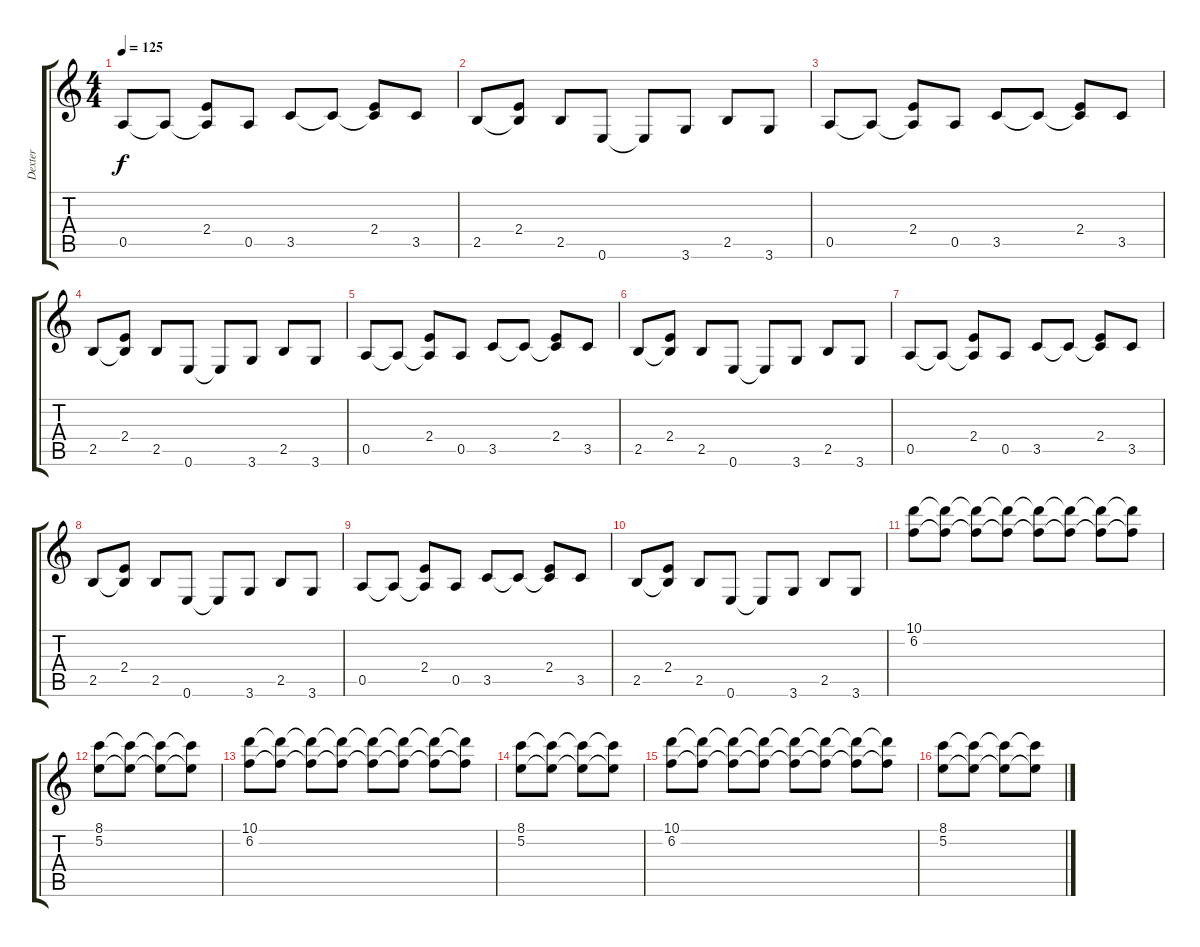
\track ("Dexter" "Dexter") {instrument electricguitarclean}
\staff {score tabs}
\tuning (E4 B3 G3 D3 A2 E2) {hide}
\ts (4 4)
\tempo 125
\clef g2
\ks c
0.5.8{dy f} 0.5{t}.8 (2.4 0.5{t}).8 0.5.8 3.5.8 3.5{t}.8 (2.4 3.5{t}).8 3.5.8 |
2.5.8 (2.4 2.5{t}).8 2.5.8 0.6.8 0.6{t}.8 3.6.8 2.5.8 3.6.8 |
0.5.8 0.5{t}.8 (2.4 0.5{t}).8 0.5.8 3.5.8 3.5{t}.8 (2.4 3.5{t}).8 3.5.8 |
2.5.8 (2.4 2.5{t}).8 2.5.8 0.6.8 0.6{t}.8 3.6.8 2.5.8 3.6.8 |
0.5.8 0.5{t}.8 (2.4 0.5{t}).8 0.5.8 3.5.8 3.5{t}.8 (2.4 3.5{t}).8 3.5.8 |
2.5.8 (2.4 2.5{t}).8 2.5.8 0.6.8 0.6{t}.8 3.6.8 2.5.8 3.6.8 |
0.5.8 0.5{t}.8 (2.4 0.5{t}).8 0.5.8 3.5.8 3.5{t}.8 (2.4 3.5{t}).8 3.5.8 |
2.5.8 (2.4 2.5{t}).8 2.5.8 0.6.8 0.6{t}.8 3.6.8 2.5.8 3.6.8 |
0.5.8 0.5{t}.8 (2.4 0.5{t}).8 0.5.8 3.5.8 3.5{t}.8 (2.4 3.5{t}).8 3.5.8 |
2.5.8 (2.4 2.5{t}).8 2.5.8 0.6.8 0.6{t}.8 3.6.8 2.5.8 3.6.8 |
(10.1 6.2).8{volume 13 instrument voiceoohs} (10.1{t} 6.2{t}).8 (10.1{t} 6.2{t}).8 (10.1{t} 6.2{t}).8 (10.1{t} 6.2{t}).8 (10.1{t} 6.2{t}).8 (10.1{t} 6.2{t}).8 (10.1{t} 6.2{t}).8 |
(8.1 5.2).8 (8.1{t} 5.2{t}).8 (8.1{t} 5.2{t}).8 (8.1{t} 5.2{t}).8 |
(10.1 6.2).8 (10.1{t} 6.2{t}).8 (10.1{t} 6.2{t}).8 (10.1{t} 6.2{t}).8 (10.1{t} 6.2{t}).8 (10.1{t} 6.2{t}).8 (10.1{t} 6.2{t}).8 (10.1{t} 6.2{t}).8 |
(8.1 5.2).8 (8.1{t} 5.2{t}).8 (8.1{t} 5.2{t}).8 (8.1{t} 5.2{t}).8 |
(10.1 6.2).8 (10.1{t} 6.2{t}).8 (10.1{t} 6.2{t}).8 (10.1{t} 6.2{t}).8 (10.1{t} 6.2{t}).8 (10.1{t} 6.2{t}).8 (10.1{t} 6.2{t}).8 (10.1{t} 6.2{t}).8 |
(8.1 5.2).8 (8.1{t} 5.2{t}).8 (8.1{t} 5.2{t}).8 (8.1{t} 5.2{t}).8
